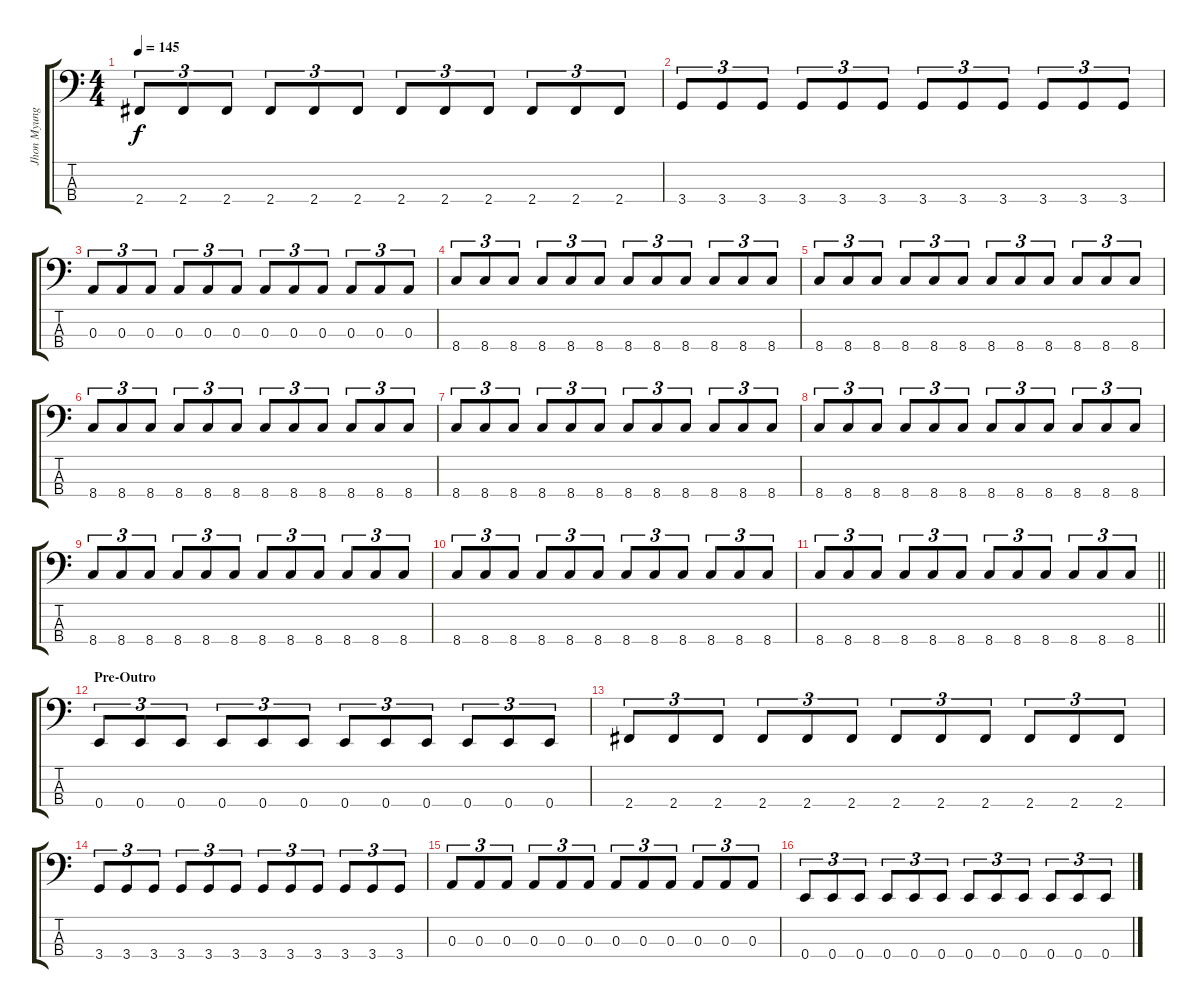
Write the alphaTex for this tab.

\track ("Jhon Myung" "Jhon Myung") {instrument electricbasspick}
\staff {score tabs}
\tuning (G2 D2 A1 E1) {hide}
\ts (4 4)
\tempo 145
\clef f4
\ks c
2.4.8{tu (3 2) dy f} 2.4.8{tu (3 2)} 2.4.8{tu (3 2)} 2.4.8{tu (3 2)} 2.4.8{tu (3 2)} 2.4.8{tu (3 2)} 2.4.8{tu (3 2)} 2.4.8{tu (3 2)} 2.4.8{tu (3 2)} 2.4.8{tu (3 2)} 2.4.8{tu (3 2)} 2.4.8{tu (3 2)} |
3.4.8{tu (3 2)} 3.4.8{tu (3 2)} 3.4.8{tu (3 2)} 3.4.8{tu (3 2)} 3.4.8{tu (3 2)} 3.4.8{tu (3 2)} 3.4.8{tu (3 2)} 3.4.8{tu (3 2)} 3.4.8{tu (3 2)} 3.4.8{tu (3 2)} 3.4.8{tu (3 2)} 3.4.8{tu (3 2)} |
0.3.8{tu (3 2)} 0.3.8{tu (3 2)} 0.3.8{tu (3 2)} 0.3.8{tu (3 2)} 0.3.8{tu (3 2)} 0.3.8{tu (3 2)} 0.3.8{tu (3 2)} 0.3.8{tu (3 2)} 0.3.8{tu (3 2)} 0.3.8{tu (3 2)} 0.3.8{tu (3 2)} 0.3.8{tu (3 2)} |
8.4.8{tu (3 2)} 8.4.8{tu (3 2)} 8.4.8{tu (3 2)} 8.4.8{tu (3 2)} 8.4.8{tu (3 2)} 8.4.8{tu (3 2)} 8.4.8{tu (3 2)} 8.4.8{tu (3 2)} 8.4.8{tu (3 2)} 8.4.8{tu (3 2)} 8.4.8{tu (3 2)} 8.4.8{tu (3 2)} |
8.4.8{tu (3 2)} 8.4.8{tu (3 2)} 8.4.8{tu (3 2)} 8.4.8{tu (3 2)} 8.4.8{tu (3 2)} 8.4.8{tu (3 2)} 8.4.8{tu (3 2)} 8.4.8{tu (3 2)} 8.4.8{tu (3 2)} 8.4.8{tu (3 2)} 8.4.8{tu (3 2)} 8.4.8{tu (3 2)} |
8.4.8{tu (3 2)} 8.4.8{tu (3 2)} 8.4.8{tu (3 2)} 8.4.8{tu (3 2)} 8.4.8{tu (3 2)} 8.4.8{tu (3 2)} 8.4.8{tu (3 2)} 8.4.8{tu (3 2)} 8.4.8{tu (3 2)} 8.4.8{tu (3 2)} 8.4.8{tu (3 2)} 8.4.8{tu (3 2)} |
8.4.8{tu (3 2)} 8.4.8{tu (3 2)} 8.4.8{tu (3 2)} 8.4.8{tu (3 2)} 8.4.8{tu (3 2)} 8.4.8{tu (3 2)} 8.4.8{tu (3 2)} 8.4.8{tu (3 2)} 8.4.8{tu (3 2)} 8.4.8{tu (3 2)} 8.4.8{tu (3 2)} 8.4.8{tu (3 2)} |
8.4.8{tu (3 2)} 8.4.8{tu (3 2)} 8.4.8{tu (3 2)} 8.4.8{tu (3 2)} 8.4.8{tu (3 2)} 8.4.8{tu (3 2)} 8.4.8{tu (3 2)} 8.4.8{tu (3 2)} 8.4.8{tu (3 2)} 8.4.8{tu (3 2)} 8.4.8{tu (3 2)} 8.4.8{tu (3 2)} |
8.4.8{tu (3 2)} 8.4.8{tu (3 2)} 8.4.8{tu (3 2)} 8.4.8{tu (3 2)} 8.4.8{tu (3 2)} 8.4.8{tu (3 2)} 8.4.8{tu (3 2)} 8.4.8{tu (3 2)} 8.4.8{tu (3 2)} 8.4.8{tu (3 2)} 8.4.8{tu (3 2)} 8.4.8{tu (3 2)} |
8.4.8{tu (3 2)} 8.4.8{tu (3 2)} 8.4.8{tu (3 2)} 8.4.8{tu (3 2)} 8.4.8{tu (3 2)} 8.4.8{tu (3 2)} 8.4.8{tu (3 2)} 8.4.8{tu (3 2)} 8.4.8{tu (3 2)} 8.4.8{tu (3 2)} 8.4.8{tu (3 2)} 8.4.8{tu (3 2)} |
\barLineRight lightlight
8.4.8{tu (3 2)} 8.4.8{tu (3 2)} 8.4.8{tu (3 2)} 8.4.8{tu (3 2)} 8.4.8{tu (3 2)} 8.4.8{tu (3 2)} 8.4.8{tu (3 2)} 8.4.8{tu (3 2)} 8.4.8{tu (3 2)} 8.4.8{tu (3 2)} 8.4.8{tu (3 2)} 8.4.8{tu (3 2)} |
\section ("" "Pre-Outro")
0.4.8{tu (3 2)} 0.4.8{tu (3 2)} 0.4.8{tu (3 2)} 0.4.8{tu (3 2)} 0.4.8{tu (3 2)} 0.4.8{tu (3 2)} 0.4.8{tu (3 2)} 0.4.8{tu (3 2)} 0.4.8{tu (3 2)} 0.4.8{tu (3 2)} 0.4.8{tu (3 2)} 0.4.8{tu (3 2)} |
2.4.8{tu (3 2)} 2.4.8{tu (3 2)} 2.4.8{tu (3 2)} 2.4.8{tu (3 2)} 2.4.8{tu (3 2)} 2.4.8{tu (3 2)} 2.4.8{tu (3 2)} 2.4.8{tu (3 2)} 2.4.8{tu (3 2)} 2.4.8{tu (3 2)} 2.4.8{tu (3 2)} 2.4.8{tu (3 2)} |
3.4.8{tu (3 2)} 3.4.8{tu (3 2)} 3.4.8{tu (3 2)} 3.4.8{tu (3 2)} 3.4.8{tu (3 2)} 3.4.8{tu (3 2)} 3.4.8{tu (3 2)} 3.4.8{tu (3 2)} 3.4.8{tu (3 2)} 3.4.8{tu (3 2)} 3.4.8{tu (3 2)} 3.4.8{tu (3 2)} |
0.3.8{tu (3 2)} 0.3.8{tu (3 2)} 0.3.8{tu (3 2)} 0.3.8{tu (3 2)} 0.3.8{tu (3 2)} 0.3.8{tu (3 2)} 0.3.8{tu (3 2)} 0.3.8{tu (3 2)} 0.3.8{tu (3 2)} 0.3.8{tu (3 2)} 0.3.8{tu (3 2)} 0.3.8{tu (3 2)} |
0.4.8{tu (3 2)} 0.4.8{tu (3 2)} 0.4.8{tu (3 2)} 0.4.8{tu (3 2)} 0.4.8{tu (3 2)} 0.4.8{tu (3 2)} 0.4.8{tu (3 2)} 0.4.8{tu (3 2)} 0.4.8{tu (3 2)} 0.4.8{tu (3 2)} 0.4.8{tu (3 2)} 0.4.8{tu (3 2)}
